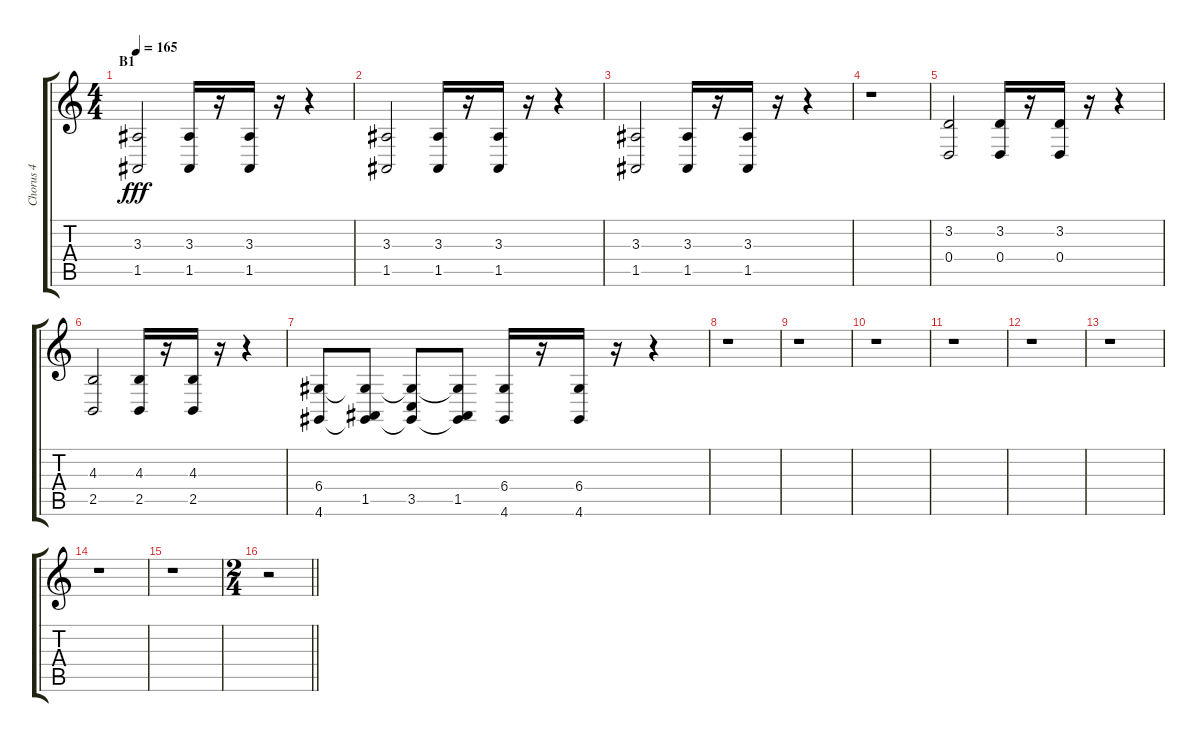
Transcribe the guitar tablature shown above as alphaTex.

\track ("Chorus 4" "Chorus 4") {instrument choiraahs}
\staff {score tabs}
\tuning (E4 B3 G3 D3 A2 E2) {hide}
\ts (4 4)
\section ("" "B1")
\tempo 165
\clef g2
\ks c
(3.3 1.5).2{dy fff instrument choiraahs} (3.3 1.5).16 r.16 (3.3 1.5).16 r.16 r.4 |
(3.3 1.5).2 (3.3 1.5).16 r.16 (3.3 1.5).16 r.16 r.4 |
(3.3 1.5).2 (3.3 1.5).16 r.16 (3.3 1.5).16 r.16 r.4 |
r.1 |
(3.2 0.4).2 (3.2 0.4).16 r.16 (3.2 0.4).16 r.16 r.4 |
(4.3 2.5).2 (4.3 2.5).16 r.16 (4.3 2.5).16 r.16 r.4 |
(6.4 4.6).8 (6.4{t} 1.5 4.6{t}).8 (6.4{t} 3.5 4.6{t}).8 (6.4{t} 1.5 4.6{t}).8 (6.4 4.6).16 r.16 (6.4 4.6).16 r.16 r.4 |
r.1 |
r.1 |
r.1 |
r.1 |
r.1 |
r.1 |
r.1 |
r.1 |
\ts (2 4)
\barLineRight lightlight
r.2
